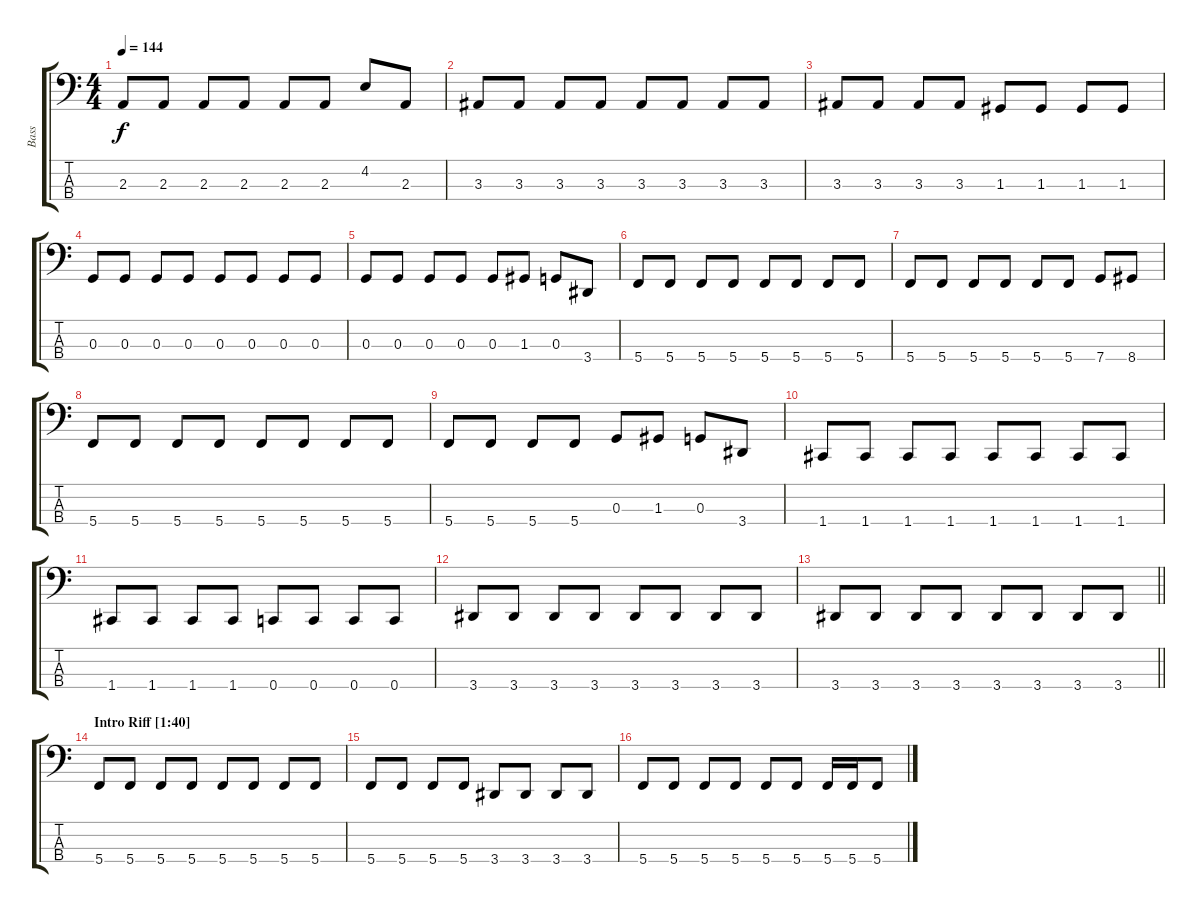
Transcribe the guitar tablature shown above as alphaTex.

\track ("Bass" "Bass") {instrument electricbasspick}
\staff {score tabs}
\tuning (F2 C2 G1 C1) {hide}
\ts (4 4)
\tempo 144
\clef f4
\ks c
2.3.8{dy f} 2.3.8 2.3.8 2.3.8 2.3.8 2.3.8 4.2.8 2.3.8 |
3.3.8 3.3.8 3.3.8 3.3.8 3.3.8 3.3.8 3.3.8 3.3.8 |
3.3.8 3.3.8 3.3.8 3.3.8 1.3.8 1.3.8 1.3.8 1.3.8 |
0.3.8 0.3.8 0.3.8 0.3.8 0.3.8 0.3.8 0.3.8 0.3.8 |
0.3.8 0.3.8 0.3.8 0.3.8 0.3.8 1.3.8 0.3.8 3.4.8 |
5.4.8 5.4.8 5.4.8 5.4.8 5.4.8 5.4.8 5.4.8 5.4.8 |
5.4.8 5.4.8 5.4.8 5.4.8 5.4.8 5.4.8 7.4.8 8.4.8 |
5.4.8 5.4.8 5.4.8 5.4.8 5.4.8 5.4.8 5.4.8 5.4.8 |
5.4.8 5.4.8 5.4.8 5.4.8 0.3.8 1.3.8 0.3.8 3.4.8 |
1.4.8 1.4.8 1.4.8 1.4.8 1.4.8 1.4.8 1.4.8 1.4.8 |
1.4.8 1.4.8 1.4.8 1.4.8 0.4.8 0.4.8 0.4.8 0.4.8 |
3.4.8 3.4.8 3.4.8 3.4.8 3.4.8 3.4.8 3.4.8 3.4.8 |
\barLineRight lightlight
3.4.8 3.4.8 3.4.8 3.4.8 3.4.8 3.4.8 3.4.8 3.4.8 |
\section ("" "Intro Riff [1:40]")
5.4.8 5.4.8 5.4.8 5.4.8 5.4.8 5.4.8 5.4.8 5.4.8 |
5.4.8 5.4.8 5.4.8 5.4.8 3.4.8 3.4.8 3.4.8 3.4.8 |
5.4.8 5.4.8 5.4.8 5.4.8 5.4.8 5.4.8 5.4.16 5.4.16 5.4.8
